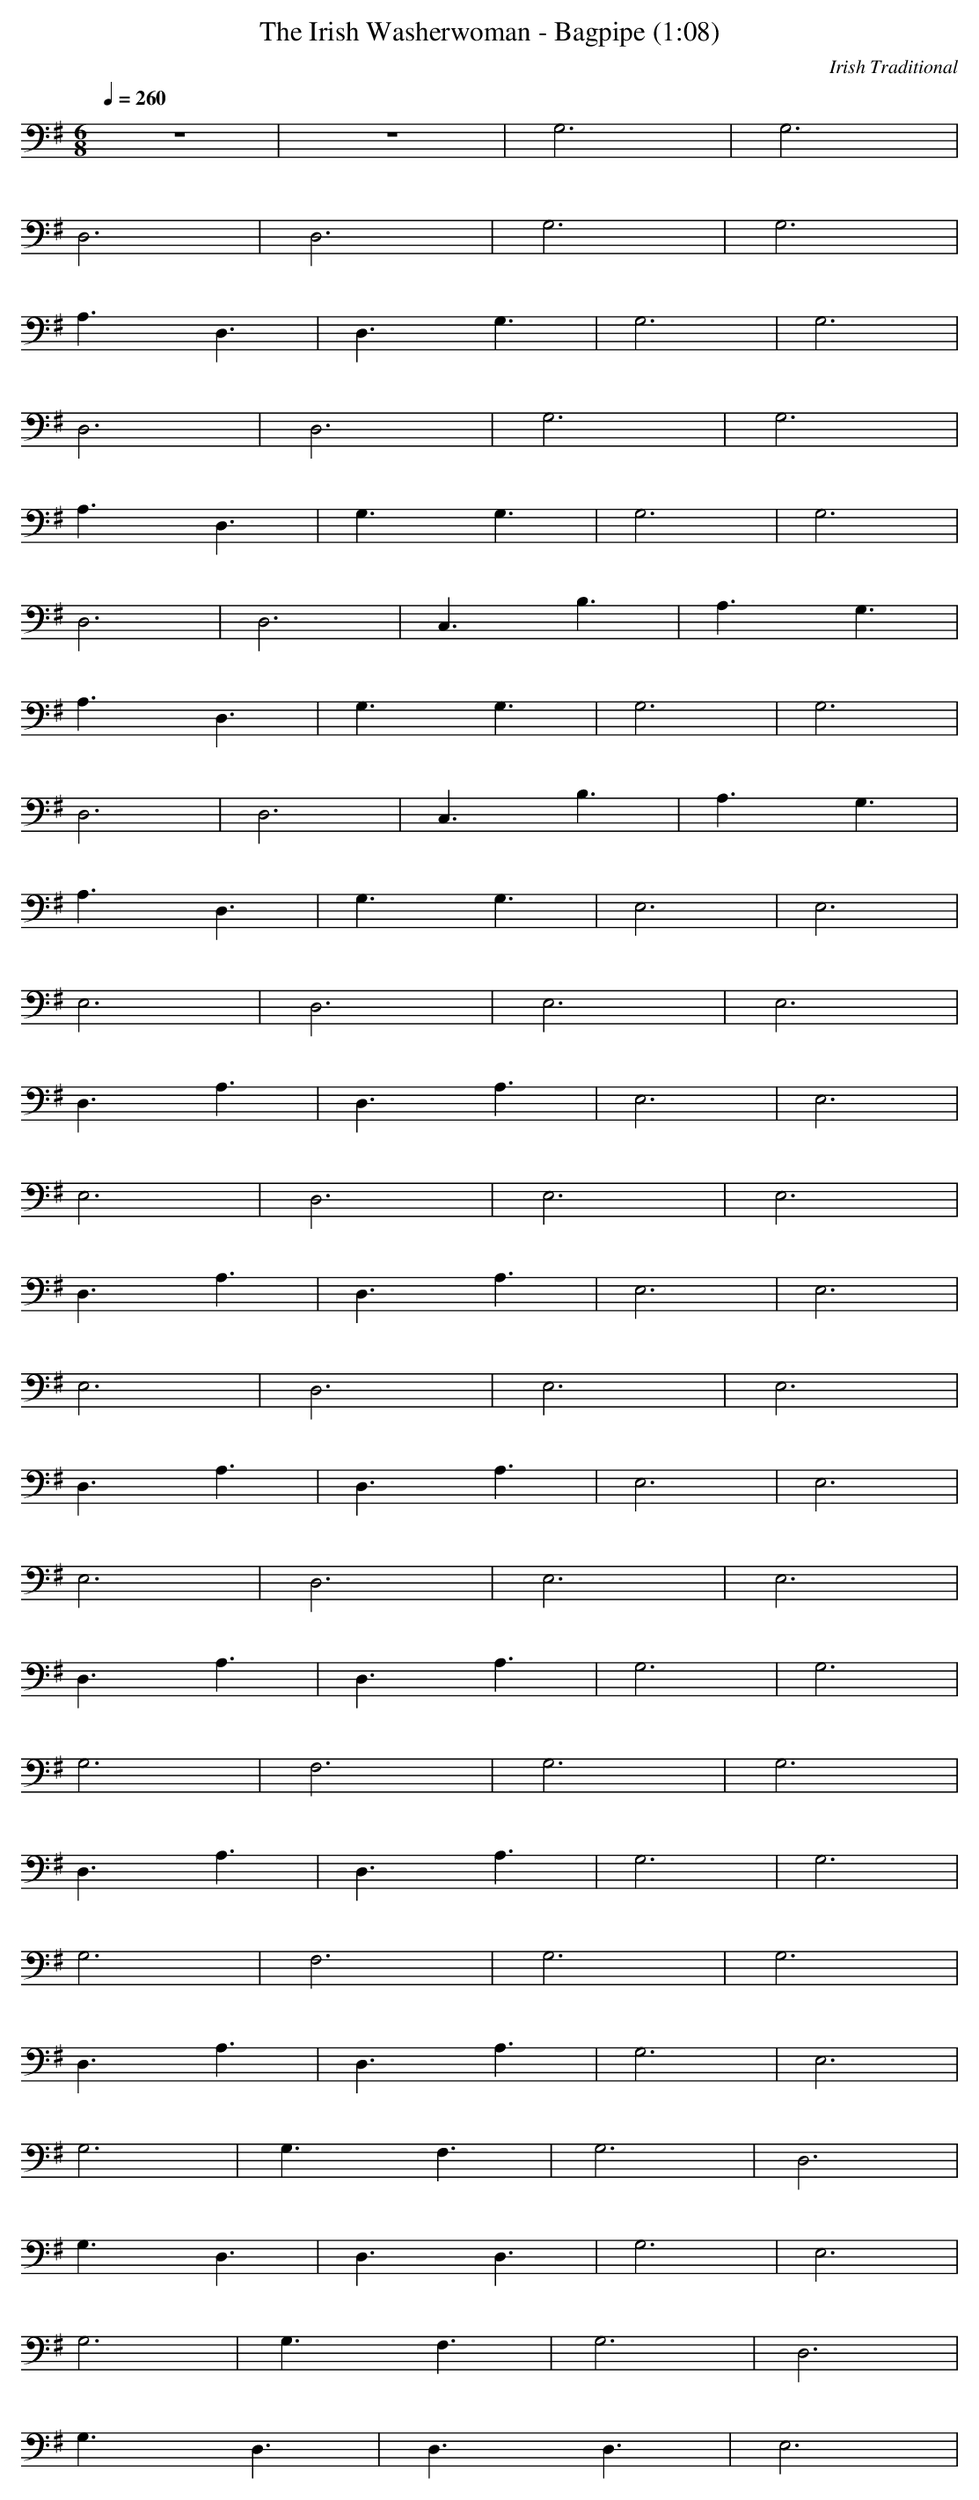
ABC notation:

X:1
T:The Irish Washerwoman - Bagpipe (1:08)
C:Irish Traditional
M:6/8
L:1/8
Q:1/4=260
K:G
z6|z6|G,6|G,6|
D,6|D,6|G,6|G,6|
A,3 D,3|D,3 G,3|G,6|G,6|
D,6|D,6|G,6|G,6|
A,3 D,3|G,3 G,3|G,6|G,6|
D,6|D,6|C,3 B,3|A,3 G,3|
A,3 D,3|G,3 G,3|G,6|G,6|
D,6|D,6|C,3 B,3|A,3 G,3|
A,3 D,3|G,3 G,3|E,6|E,6|
E,6|D,6|E,6|E,6|
D,3 A,3|D,3 A,3|E,6|E,6|
E,6|D,6|E,6|E,6|
D,3 A,3|D,3 A,3|E,6|E,6|
E,6|D,6|E,6|E,6|
D,3 A,3|D,3 A,3|E,6|E,6|
E,6|D,6|E,6|E,6|
D,3 A,3|D,3 A,3|G,6|G,6|
G,6|F,6|G,6|G,6|
D,3 A,3|D,3 A,3|G,6|G,6|
G,6|F,6|G,6|G,6|
D,3 A,3|D,3 A,3|G,6|E,6|
G,6|G,3 F,3|G,6|D,6|
G,3 D,3|D,3 D,3|G,6|E,6|
G,6|G,3 F,3|G,6|D,6|
G,3 D,3|D,3 D,3|E,6|
